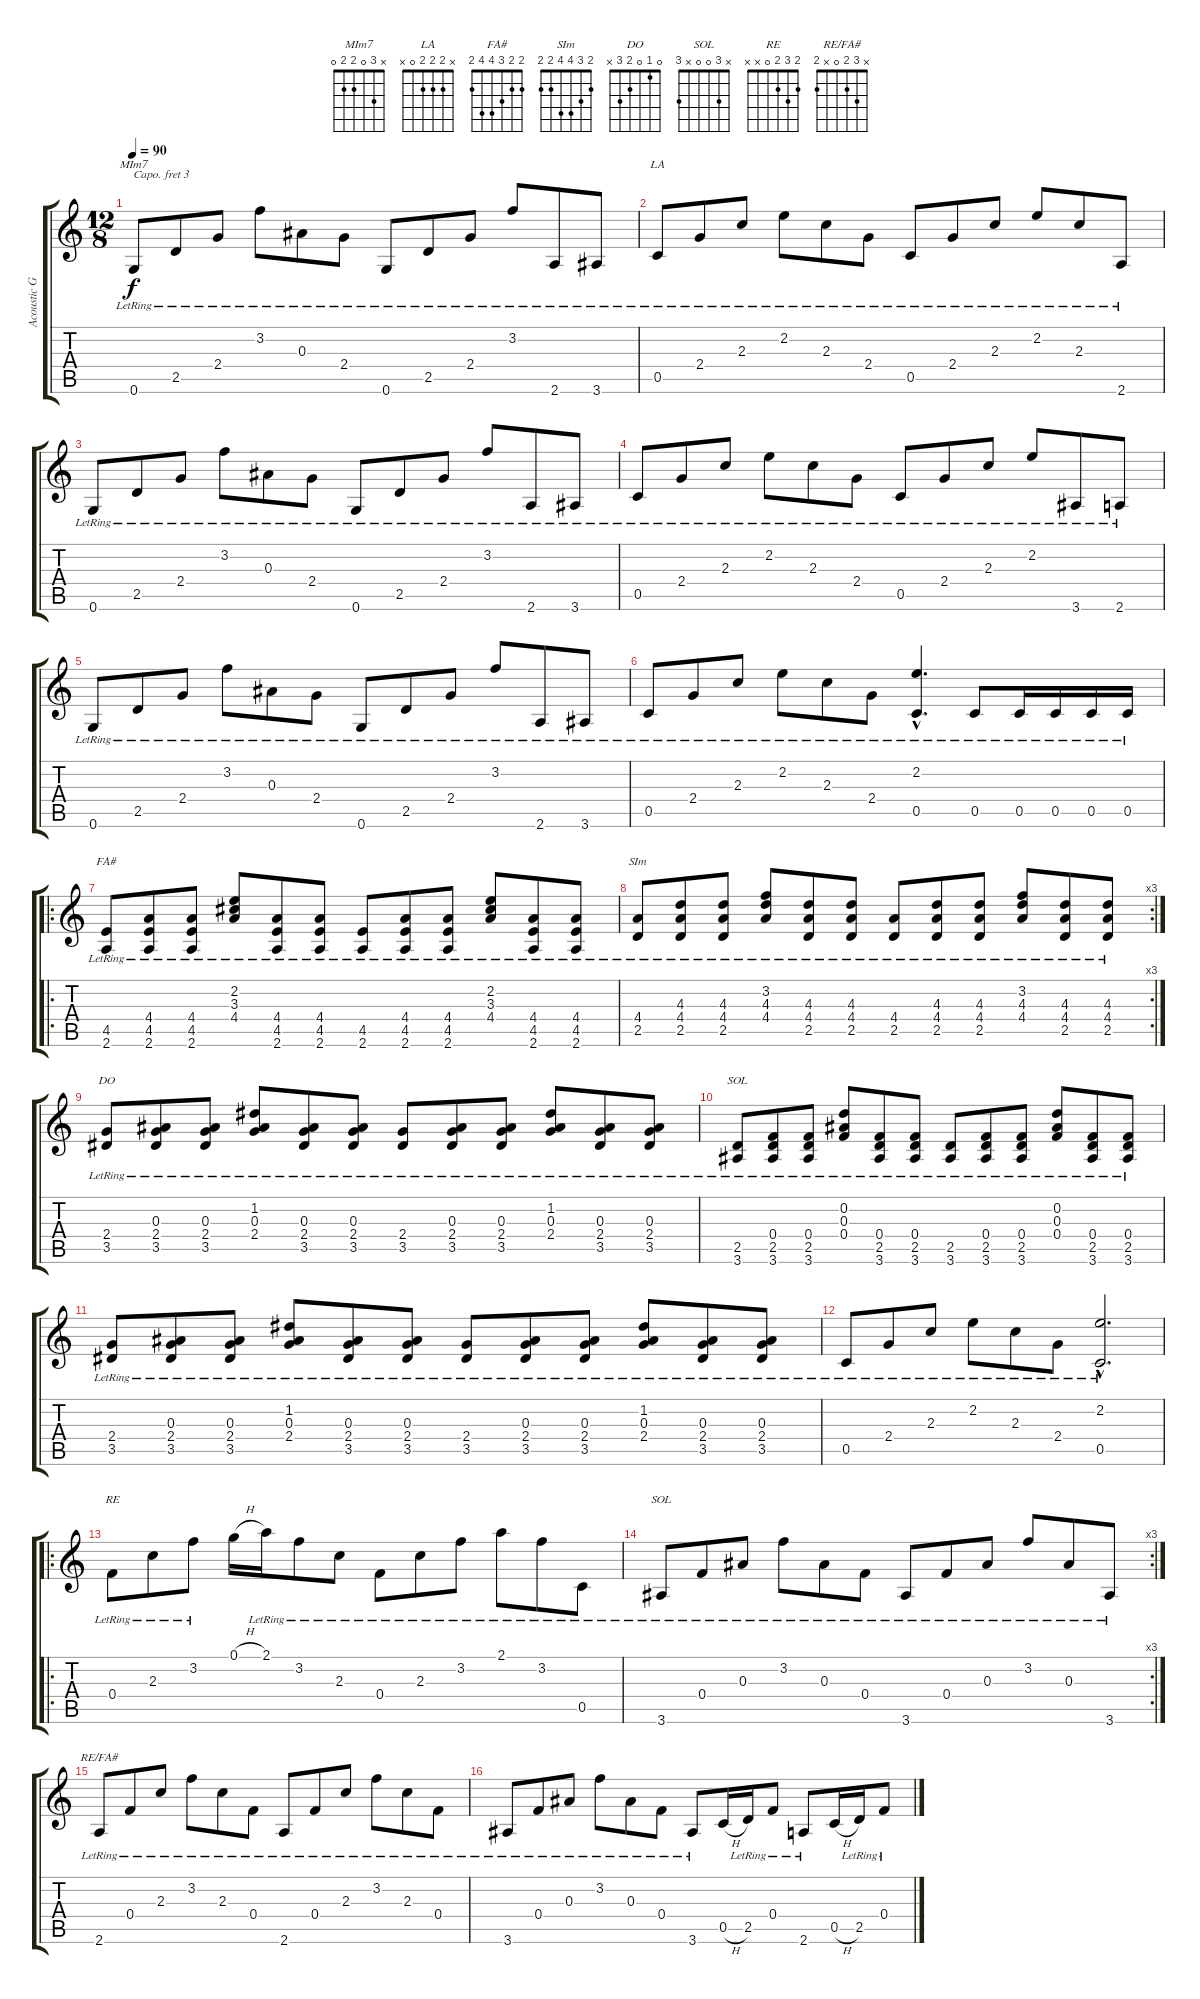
\track ("Acoustic Gutiar" "Acoustic G") {instrument acousticguitarsteel}
\staff {score tabs}
\capo 3
\tuning (E4 B3 G3 D3 A2 E2) {hide}
\chord ("MIm7" x 3 0 2 2 0)
\chord ("LA" x 2 2 2 0 x)
\chord ("FA#" 2 2 3 4 4 2)
\chord ("SIm" 2 3 4 4 2 2)
\chord ("DO" 0 1 0 2 3 x)
\chord ("SOL" 3 0 0 0 2 3)
\chord ("RE" 2 3 2 0 x x)
\chord ("SOL" x 3 0 0 x 3)
\chord ("RE/FA#" x 3 2 0 x 2)
\ts (12 8)
\tempo 90
\clef g2
\ks c
0.6{lr}.8{ch "MIm7" dy f} 2.5{lr}.8 2.4{lr}.8 3.2{lr}.8 0.3{lr}.8 2.4{lr}.8 0.6{lr}.8 2.5{lr}.8 2.4{lr}.8 3.2{lr}.8 2.6{lr}.8 3.6{lr}.8 |
0.5{lr}.8{ch "LA"} 2.4{lr}.8 2.3{lr}.8 2.2{lr}.8 2.3{lr}.8 2.4{lr}.8 0.5{lr}.8 2.4{lr}.8 2.3{lr}.8 2.2{lr}.8 2.3{lr}.8 2.6{lr}.8 |
0.6{lr}.8 2.5{lr}.8 2.4{lr}.8 3.2{lr}.8 0.3{lr}.8 2.4{lr}.8 0.6{lr}.8 2.5{lr}.8 2.4{lr}.8 3.2{lr}.8 2.6{lr}.8 3.6{lr}.8 |
0.5{lr}.8 2.4{lr}.8 2.3{lr}.8 2.2{lr}.8 2.3{lr}.8 2.4{lr}.8 0.5{lr}.8 2.4{lr}.8 2.3{lr}.8 2.2{lr}.8 3.6{lr}.8 2.6{lr}.8 |
0.6{lr}.8 2.5{lr}.8 2.4{lr}.8 3.2{lr}.8 0.3{lr}.8 2.4{lr}.8 0.6{lr}.8 2.5{lr}.8 2.4{lr}.8 3.2{lr}.8 2.6{lr}.8 3.6{lr}.8 |
0.5{lr}.8 2.4{lr}.8 2.3{lr}.8 2.2{lr}.8 2.3{lr}.8 2.4{lr}.8 (2.2{hac lr} 0.5{hac lr}).4{d} 0.5{lr}.8 0.5{lr}.16 0.5{lr}.16 0.5{lr}.16 0.5{lr}.16 |
\ro
(4.5{lr} 2.6{lr}).8{ch "FA#"} (4.4{lr} 4.5{lr} 2.6{lr}).8 (4.4{lr} 4.5{lr} 2.6{lr}).8 (2.2{lr} 3.3{lr} 4.4{lr}).8 (4.4{lr} 4.5{lr} 2.6{lr}).8 (4.4{lr} 4.5{lr} 2.6{lr}).8 (4.5{lr} 2.6{lr}).8 (4.4{lr} 4.5{lr} 2.6{lr}).8 (4.4{lr} 4.5{lr} 2.6{lr}).8 (2.2{lr} 3.3{lr} 4.4{lr}).8 (4.4{lr} 4.5{lr} 2.6{lr}).8 (4.4{lr} 4.5{lr} 2.6{lr}).8 |
\rc 3
(4.4{lr} 2.5{lr}).8{ch "SIm"} (4.3{lr} 4.4{lr} 2.5{lr}).8 (4.3{lr} 4.4{lr} 2.5{lr}).8 (3.2{lr} 4.3{lr} 4.4{lr}).8 (4.3{lr} 4.4{lr} 2.5{lr}).8 (4.3{lr} 4.4{lr} 2.5{lr}).8 (4.4{lr} 2.5{lr}).8 (4.3{lr} 4.4{lr} 2.5{lr}).8 (4.3{lr} 4.4{lr} 2.5{lr}).8 (3.2{lr} 4.3{lr} 4.4{lr}).8 (4.3{lr} 4.4{lr} 2.5{lr}).8 (4.3{lr} 4.4{lr} 2.5{lr}).8 |
(2.4{lr} 3.5{lr}).8{ch "DO"} (0.3{lr} 2.4{lr} 3.5{lr}).8 (0.3{lr} 2.4{lr} 3.5{lr}).8 (1.2{lr} 0.3{lr} 2.4{lr}).8 (0.3{lr} 2.4{lr} 3.5{lr}).8 (0.3{lr} 2.4{lr} 3.5{lr}).8 (2.4{lr} 3.5{lr}).8 (0.3{lr} 2.4{lr} 3.5{lr}).8 (0.3{lr} 2.4{lr} 3.5{lr}).8 (1.2{lr} 0.3{lr} 2.4{lr}).8 (0.3{lr} 2.4{lr} 3.5{lr}).8 (0.3{lr} 2.4{lr} 3.5{lr}).8 |
(2.5{lr} 3.6{lr}).8{ch "SOL"} (0.4{lr} 2.5{lr} 3.6{lr}).8 (0.4{lr} 2.5{lr} 3.6{lr}).8 (0.2{lr} 0.3{lr} 0.4{lr}).8 (0.4{lr} 2.5{lr} 3.6{lr}).8 (0.4{lr} 2.5{lr} 3.6{lr}).8 (2.5{lr} 3.6{lr}).8 (0.4{lr} 2.5{lr} 3.6{lr}).8 (0.4{lr} 2.5{lr} 3.6{lr}).8 (0.2{lr} 0.3{lr} 0.4{lr}).8 (0.4{lr} 2.5{lr} 3.6{lr}).8 (0.4{lr} 2.5{lr} 3.6{lr}).8 |
(2.4{lr} 3.5{lr}).8 (0.3{lr} 2.4{lr} 3.5{lr}).8 (0.3{lr} 2.4{lr} 3.5{lr}).8 (1.2{lr} 0.3{lr} 2.4{lr}).8 (0.3{lr} 2.4{lr} 3.5{lr}).8 (0.3{lr} 2.4{lr} 3.5{lr}).8 (2.4{lr} 3.5{lr}).8 (0.3{lr} 2.4{lr} 3.5{lr}).8 (0.3{lr} 2.4{lr} 3.5{lr}).8 (1.2{lr} 0.3{lr} 2.4{lr}).8 (0.3{lr} 2.4{lr} 3.5{lr}).8 (0.3{lr} 2.4{lr} 3.5{lr}).8 |
0.5{lr}.8 2.4{lr}.8 2.3{lr}.8 2.2{lr}.8 2.3{lr}.8 2.4{lr}.8 (2.2{hac lr} 0.5{hac lr}).2{d} |
\ro
0.4{lr}.8{ch "RE"} 2.3{lr}.8 3.2{lr}.8 0.1{h}.16 2.1{lr}.16 3.2{lr}.8 2.3{lr}.8 0.4{lr}.8 2.3{lr}.8 3.2{lr}.8 2.1{lr}.8 3.2{lr}.8 0.5{lr}.8 |
\rc 3
3.6{lr}.8{ch "SOL"} 0.4{lr}.8 0.3{lr}.8 3.2{lr}.8 0.3{lr}.8 0.4{lr}.8 3.6{lr}.8 0.4{lr}.8 0.3{lr}.8 3.2{lr}.8 0.3{lr}.8 3.6{lr}.8 |
2.6{lr}.8{ch "RE/FA#"} 0.4{lr}.8 2.3{lr}.8 3.2{lr}.8 2.3{lr}.8 0.4{lr}.8 2.6{lr}.8 0.4{lr}.8 2.3{lr}.8 3.2{lr}.8 2.3{lr}.8 0.4{lr}.8 |
3.6{lr}.8 0.4{lr}.8 0.3{lr}.8 3.2{lr}.8 0.3{lr}.8 0.4{lr}.8 3.6{lr}.8 0.5{h}.16 2.5{lr}.16 0.4{lr}.8 2.6{lr}.8 0.5{h}.16 2.5{lr}.16 0.4{lr}.8
